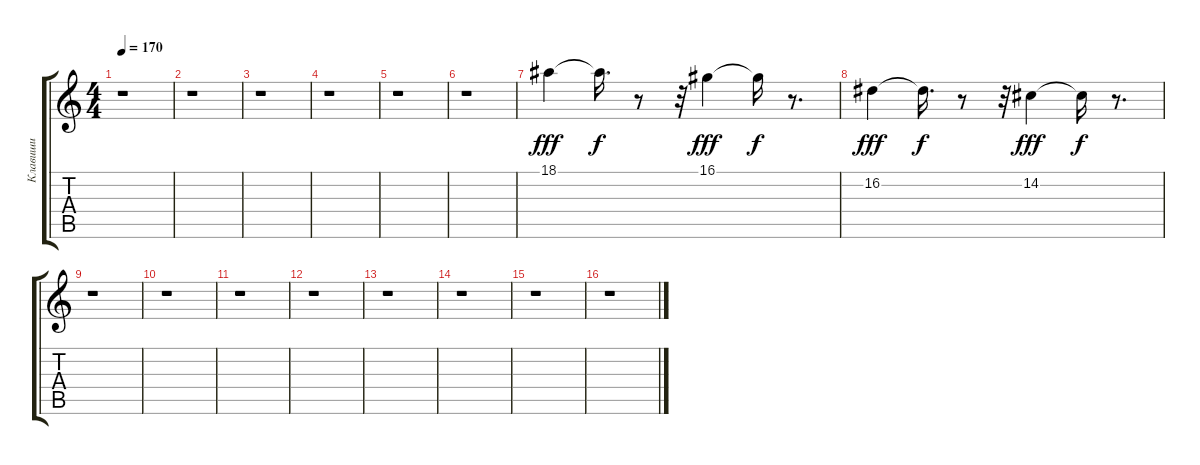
\track ("Клавиши" "Клавиши") {instrument pad2warm}
\staff {score tabs}
\tuning (E4 B3 G3 D3 A2 E2) {hide}
\ts (4 4)
\tempo 170
\clef g2
\ks c
r.1{dy fff} |
r.1 |
r.1 |
r.1 |
r.1 |
r.1 |
18.1.4 18.1{t}.16{d dy f} r.8 r.32 16.1.4{dy fff} 16.1{t}.16{dy f} r.8{d} |
16.2.4{dy fff} 16.2{t}.16{d dy f} r.8 r.32 14.2.4{dy fff} 14.2{t}.16{dy f} r.8{d} |
r.1 |
r.1 |
r.1 |
r.1 |
r.1 |
r.1 |
r.1 |
r.1
